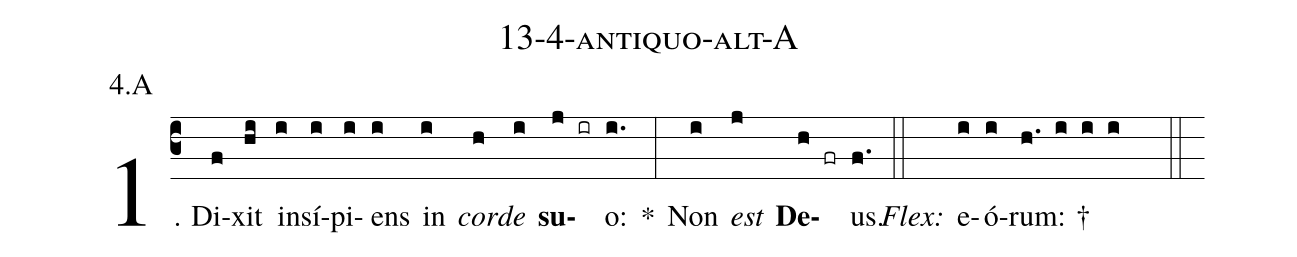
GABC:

name: 13-4-antiquo-alt-A;
annotation: 4.A;
%%
(c3)1. Di(f)xit(hi) in(i)sí(i)pi(i)ens(i) in(i) <i>cor</i>(h)<i>de</i>(i) <b>su</b>(j ir)o:(i.) *(:) Non(i) <i>est</i>(j) <b>De</b>(h fr)us.(f.) (::)
<i>Flex:</i>()  e(i)ó(i)rum: †(h. i i i  ::)
